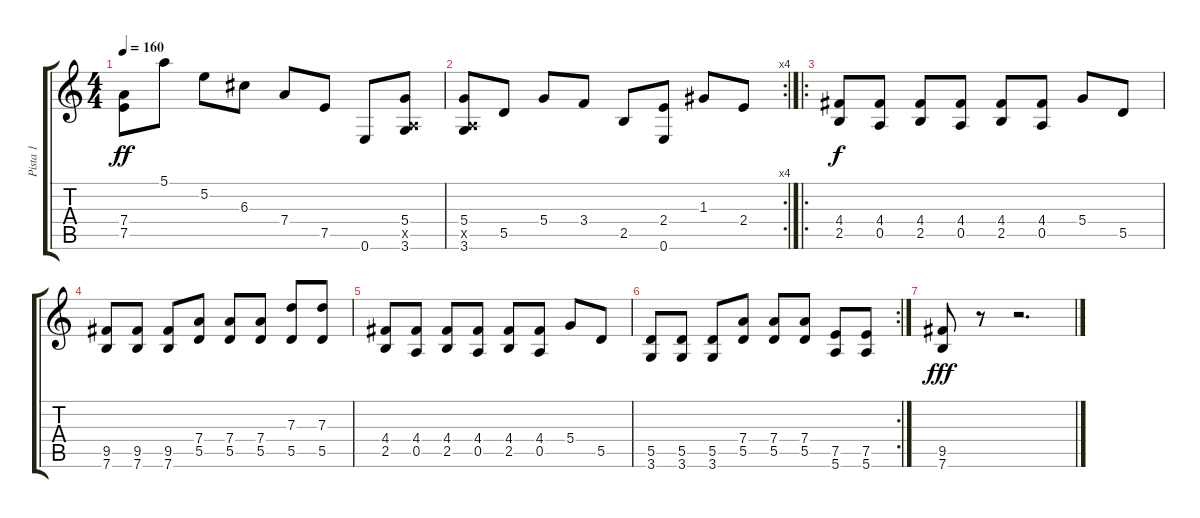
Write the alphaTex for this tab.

\track ("Pista 1" "Pista 1") {instrument overdrivenguitar}
\staff {score tabs}
\tuning (E4 B3 G3 D3 A2 E2) {hide}
\ts (4 4)
\tempo 160
\clef g2
\ks c
(7.4 7.5).8{dy ff} 5.1.8 5.2.8 6.3.8 7.4.8 7.5.8 0.6.8 (5.4 0.5{x} 3.6).8 |
\rc 4
(5.4 0.5{x} 3.6).8 5.5.8 5.4.8 3.4.8 2.5.8 (2.4 0.6).8 1.3.8 2.4.8 |
\ro
(4.4 2.5).8{dy f instrument overdrivenguitar} (4.4 0.5).8 (4.4 2.5).8 (4.4 0.5).8 (4.4 2.5).8 (4.4 0.5).8 5.4.8 5.5.8 |
(9.5 7.6).8 (9.5 7.6).8 (9.5 7.6).8 (7.4 5.5).8 (7.4 5.5).8 (7.4 5.5).8 (7.3 5.5).8 (7.3 5.5).8 |
(4.4 2.5).8 (4.4 0.5).8 (4.4 2.5).8 (4.4 0.5).8 (4.4 2.5).8 (4.4 0.5).8 5.4.8 5.5.8 |
\rc 2
(5.5 3.6).8 (5.5 3.6).8 (5.5 3.6).8 (7.4 5.5).8 (7.4 5.5).8 (7.4 5.5).8 (7.5 5.6).8 (7.5 5.6).8 |
(9.5 7.6).8{dy fff} r.8 r.2{d}
